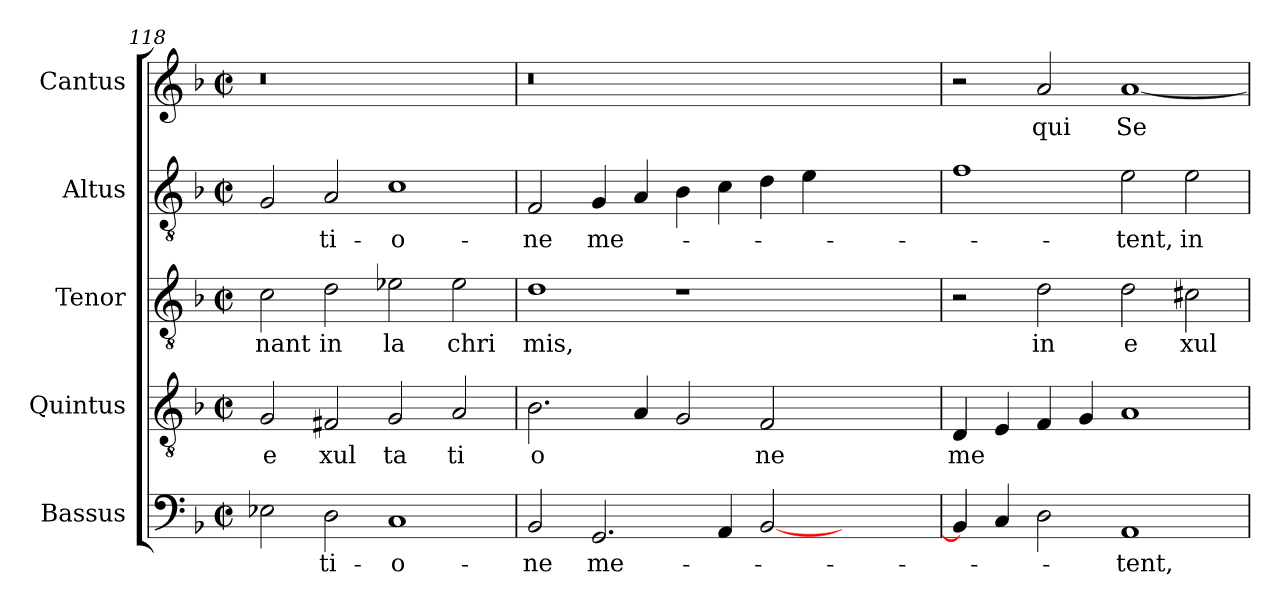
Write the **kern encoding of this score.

**kern	**text	**kern	**text	**kern	**text	**kern	**text	**kern	**text
*part5	*part5	*part4	*part4	*part3	*part3	*part2	*part2	*part1	*part1
*staff5	*staff5	*staff4	*staff4	*staff3	*staff3	*staff2	*staff2	*staff1	*staff1
*I"Bassus	*	*I"Quintus	*	*I"Tenor	*	*I"Altus	*	*I"Cantus	*
*clefF4	*	*clefGv2	*	*clefGv2	*	*clefGv2	*	*clefG2	*
*k[b-]	*	*k[b-]	*	*k[b-]	*	*k[b-]	*	*k[b-]	*
*F:	*	*F:	*	*F:	*	*F:	*	*F:	*
*M2/2	*	*M2/2	*	*M2/2	*	*M2/2	*	*M2/2	*
*met(c|)	*	*met(c|)	*	*met(c|)	*	*met(c|)	*	*met(c|)	*
=118	=118	=118	=118	=118	=118	=118	=118	=118	=118
!	!	!	!LO:LY:b:cj	!	!LO:LY:b:cj	!	!	!	!
2E-X\	.	2G/	e	2c\	nant	2G/	.	0r	.
!	!LO:LY:b:cj	!	!LO:LY:b:cj	!	!LO:LY:b:cj	!	!LO:LY:b:cj	!	!
2D\	-ti-	2F#/	xul	2d\	in	2A/	-ti-	.	.
!	!LO:LY:b:cj	!	!LO:LY:b:cj	!	!LO:LY:b:cj	!	!LO:LY:b:cj	!	!
1C	-o-	2G/	ta	2e-X\	la	1c	-o-	.	.
!	!	!	!LO:LY:b:cj	!	!LO:LY:b:cj	!	!	!	!
.	.	2A/	ti	2e-\	chri	.	.	.	.
=119	=119	=119	=119	=119	=119	=119	=119	=119	=119
!	!LO:LY:b:cj	!	!LO:LY:b:cj	!	!LO:LY:b:cj	!	!LO:LY:b:cj	!	!
2BB-/	-ne	2.B-\	o	1d	mis,	2F/	-ne	0r	.
!	!LO:LY:b	!	!	!	!	!	!LO:LY:b	!	!
2.GG/	me-	.	.	.	.	4G/	me-	.	.
.	.	4A/	.	.	.	4A/	.	.	.
!	!	!	!	!LO:N:vis=1	!	!	!	!	!
.	.	2G/	.	0r	.	4B-\	.	.	.
4AA/	.	.	.	.	.	4c\	.	.	.
!	!	!	!LO:LY:b:cj	!	!	!	!	!	!
[<2BB-/	.	2F/	ne	.	.	4d\	.	.	.
.	.	.	.	.	.	4e\	.	.	.
1ryy	.	1ryy	.	.	.	1ryy	.	1ryy	.
=120	=120	=120	=120	=120	=120	=120	=120	=120	=120
!	!	!	!LO:LY:b	!	!	!	!	!	!
4BB-/]	.	4D/	me	2r	.	1f	.	2r	.
4C/	.	4E/	.	.	.	.	.	.	.
!	!	!	!	!	!LO:LY:b:cj	!	!	!	!LO:LY:b:cj
2D\	.	4F/	.	2d\	in	.	.	2a/	qui
.	.	4G/	.	.	.	.	.	.	.
!	!LO:LY:b	!	!	!	!LO:LY:b:cj	!	!LO:LY:b:cj	!	!LO:LY:b:cj
1AA	-tent,	1A	.	2d\	e	2e\	-tent,	[<1a	Se
!	!	!	!	!	!LO:LY:b:cj	!	!LO:LY:b:cj	!	!
.	.	.	.	2c#X\	xul	2e\	in	.	.
=	=	=	=	=	=	=	=	=	=
*-	*-	*-	*-	*-	*-	*-	*-	*-	*-
